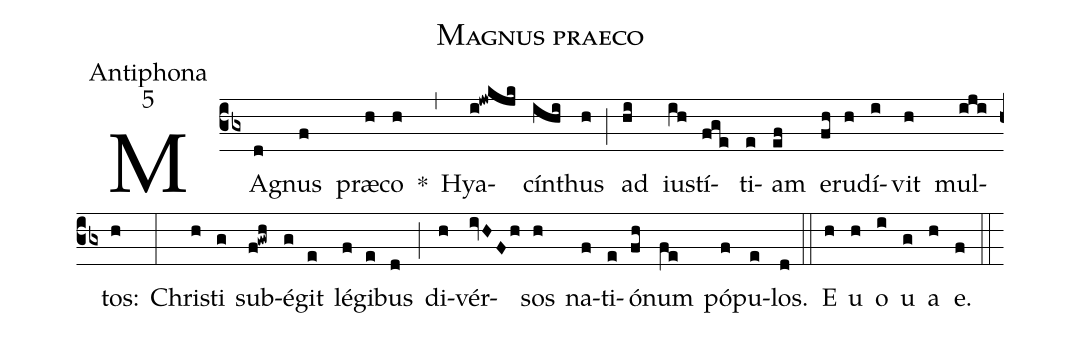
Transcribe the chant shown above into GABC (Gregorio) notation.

name:Magnus praeco;
office-part:Antiphona;
mode:5;
%%
(cb3) MA(d)gnus(f) præ(h)co(h) *(,) Hya(i!jwkjk)cín(ihi)thus(h) (;) ad(hi) iu(ih)stí(fge)ti(e)am(ef) e(fh)ru(h)dí(i)vit(h) mul(iji)tos:(h) (:) Chri(h)sti(g) sub(f!gwh)é(g)git(e) lé(f)gi(e)bus(d) (;) di(h)vér(ivHFh)sos(h) na(f)ti(e)ó(fh)num(fe) pó(f)pu(e)los.(d) (::) E(h) u(h) o(i) u(g) a(h) e.(f) (::)
